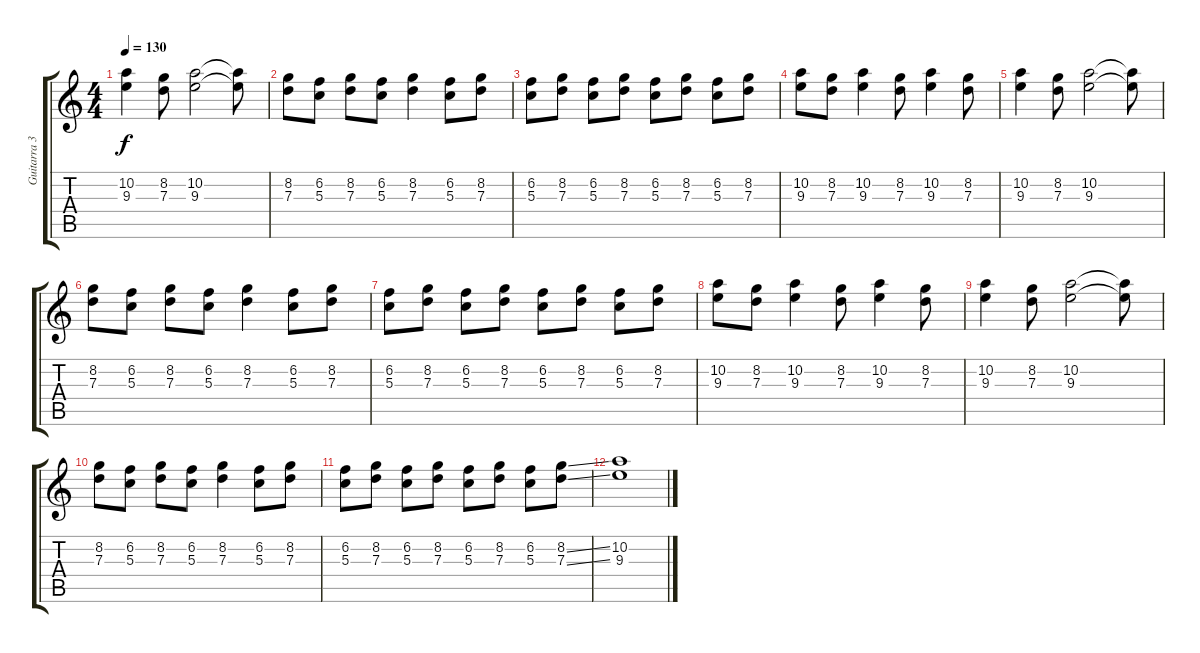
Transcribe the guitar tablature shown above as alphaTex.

\track ("Guitarra 3 (Estudi)" "Guitarra 3") {instrument overdrivenguitar}
\staff {score tabs}
\tuning (E4 B3 G3 D3 A2 E2) {hide}
\ts (4 4)
\tempo 130
\clef g2
\ks c
(10.2 9.3).4{dy f} (8.2 7.3).8 (10.2 9.3).2 (10.2{t} 9.3{t}).8 |
(8.2 7.3).8 (6.2 5.3).8 (8.2 7.3).8 (6.2 5.3).8 (8.2 7.3).4 (6.2 5.3).8 (8.2 7.3).8 |
(6.2 5.3).8 (8.2 7.3).8 (6.2 5.3).8 (8.2 7.3).8 (6.2 5.3).8 (8.2 7.3).8 (6.2 5.3).8 (8.2 7.3).8 |
(10.2 9.3).8 (8.2 7.3).8 (10.2 9.3).4 (8.2 7.3).8 (10.2 9.3).4 (8.2 7.3).8 |
(10.2 9.3).4 (8.2 7.3).8 (10.2 9.3).2 (10.2{t} 9.3{t}).8 |
(8.2 7.3).8 (6.2 5.3).8 (8.2 7.3).8 (6.2 5.3).8 (8.2 7.3).4 (6.2 5.3).8 (8.2 7.3).8 |
(6.2 5.3).8 (8.2 7.3).8 (6.2 5.3).8 (8.2 7.3).8 (6.2 5.3).8 (8.2 7.3).8 (6.2 5.3).8 (8.2 7.3).8 |
(10.2 9.3).8 (8.2 7.3).8 (10.2 9.3).4 (8.2 7.3).8 (10.2 9.3).4 (8.2 7.3).8 |
(10.2 9.3).4 (8.2 7.3).8 (10.2 9.3).2 (10.2{t} 9.3{t}).8 |
(8.2 7.3).8 (6.2 5.3).8 (8.2 7.3).8 (6.2 5.3).8 (8.2 7.3).4 (6.2 5.3).8 (8.2 7.3).8 |
(6.2 5.3).8 (8.2 7.3).8 (6.2 5.3).8 (8.2 7.3).8 (6.2 5.3).8 (8.2 7.3).8 (6.2 5.3).8 (8.2{ss} 7.3{ss}).8 |
(10.2 9.3).1
